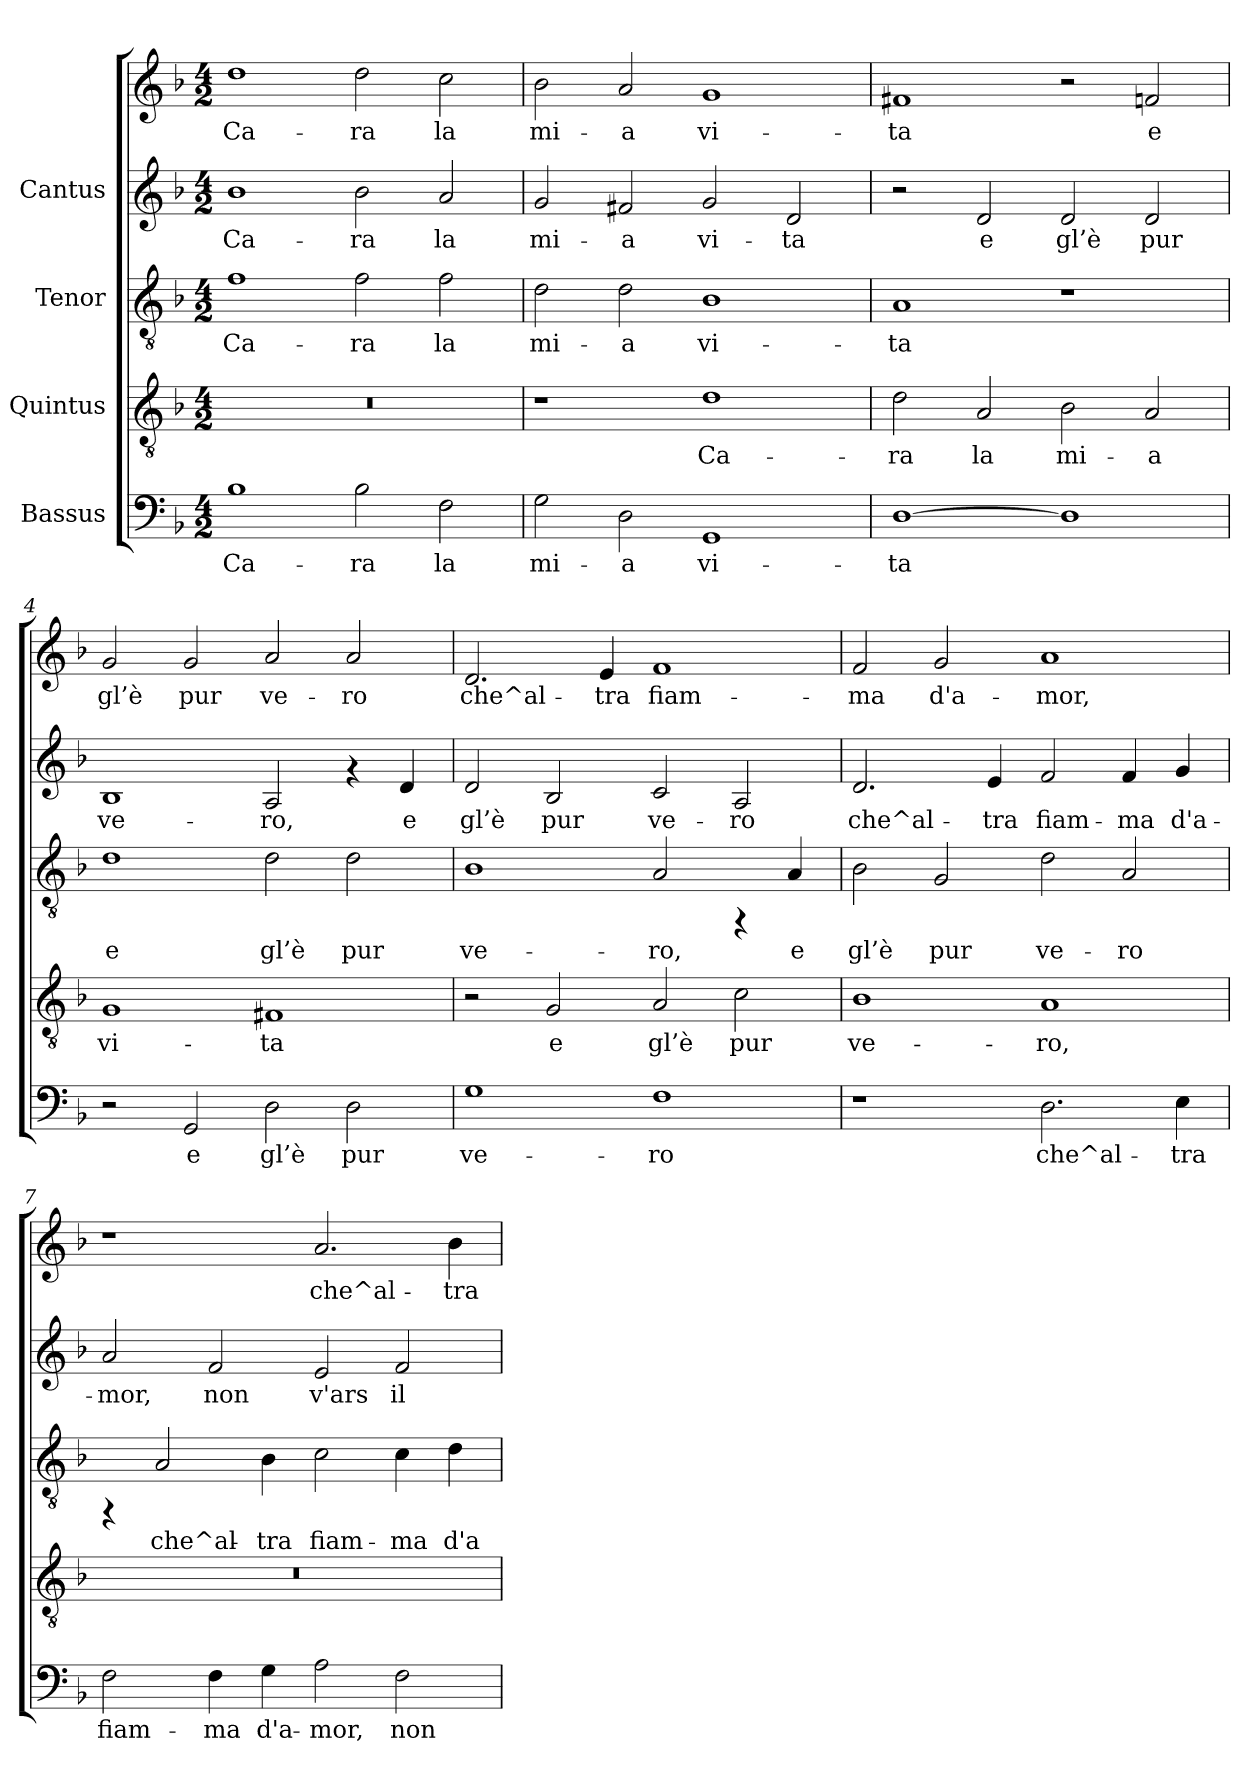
**kern	**text	**kern	**text	**kern	**text	**kern	**text	**kern	**text
*part4	*part4	*part3	*part3	*part2	*part2	*part1	*part1	*part1	*part1
*staff5	*staff5	*staff4	*staff4	*staff3	*staff3	*staff2	*staff2	*staff1	*staff1
*I"Bassus	*	*I"Quintus	*	*I"Tenor	*	*I"Cantus	*	*	*
!!LO:PB:g=z
*stria5	*	*stria5	*	*stria5	*	*stria5	*	*stria5	*
*clefF4	*	*clefGv2	*	*clefGv2	*	*clefG2	*	*clefG2	*
*k[b-]	*	*k[b-]	*	*k[b-]	*	*k[b-]	*	*k[b-]	*
*F:	*	*F:	*	*F:	*	*F:	*	*F:	*
*M4/2	*	*M4/2	*	*M4/2	*	*M4/2	*	*M4/2	*
*MM156	*	*MM156	*	*MM156	*	*MM156	*	*MM156	*
=1	=1	=1	=1	=1	=1	=1	=1	=1	=1
!	!LO:LY:b:cj	!	!	!	!LO:LY:b:cj	!	!LO:LY:b:cj	!	!LO:LY:b:cj
1B-	Ca-	0r	.	1f	Ca-	1b-	Ca-	1dd	Ca-
!	!LO:LY:b:cj	!	!	!	!LO:LY:b:cj	!	!LO:LY:b:cj	!	!LO:LY:b:cj
2B-\	-ra	.	.	2f\	-ra	2b-\	-ra	2dd\	-ra
!	!LO:LY:b:cj	!	!	!	!LO:LY:b:cj	!	!LO:LY:b:cj	!	!LO:LY:b:cj
2F\	la	.	.	2f\	la	2a/	la	2cc\	la
=2	=2	=2	=2	=2	=2	=2	=2	=2	=2
!	!LO:LY:b:cj	!	!	!	!LO:LY:b:cj	!	!LO:LY:b:cj	!	!LO:LY:b:cj
2G\	mi-	1r	.	2d\	mi-	2g/	-mi-	2b-\	mi-
!	!LO:LY:b:cj	!	!	!	!LO:LY:b:cj	!	!LO:LY:b:cj	!	!LO:LY:b:cj
2D\	-a	.	.	2d\	-a	2f#X/	-a	2a/	-a
!	!LO:LY:b:cj	!	!LO:LY:b:cj	!	!LO:LY:b:cj	!	!LO:LY:b:cj	!	!LO:LY:b:cj
1GG	vi-	1d	Ca-	1B-	vi-	2g/	vi-	1g	vi-
!	!	!	!	!	!	!	!LO:LY:b:cj	!	!
.	.	.	.	.	.	2d/	-ta	.	.
=3	=3	=3	=3	=3	=3	=3	=3	=3	=3
!	!LO:LY:b:cj	!	!LO:LY:b:cj	!	!LO:LY:b:cj	!	!	!	!LO:LY:b:cj
[>1D	-ta	2d\	-ra	1A	-ta	2r	.	1f#X	ta
!	!	!	!LO:LY:b:cj	!	!	!	!LO:LY:b:cj	!	!
.	.	2A/	la	.	.	2d/	e	.	.
!	!LO:LY:b:cj	!	!LO:LY:b:cj	!	!	!	!LO:LY:b:cj	!	!
1D]	.	2B-\	mi-	1r	.	2d/	gl’è	2r	.
!	!	!	!LO:LY:b:cj	!	!	!	!LO:LY:b:cj	!	!LO:LY:b:cj
.	.	2A/	-a	.	.	2d/	pur	2fn/	e
=4	=4	=4	=4	=4	=4	=4	=4	=4	=4
!	!	!	!LO:LY:b:cj	!	!LO:LY:b:cj	!	!LO:LY:b:cj	!	!LO:LY:b:cj
2r	.	1G	vi-	1d	e	1B-	ve-	2g/	gl’è
!	!LO:LY:b:cj	!	!	!	!	!	!	!	!LO:LY:b:cj
2GG/	e	.	.	.	.	.	.	2g/	pur
!	!LO:LY:b:cj	!	!LO:LY:b:cj	!	!LO:LY:b:cj	!	!LO:LY:b:cj	!	!LO:LY:b:cj
2D\	gl’è	1F#X	-ta	2d\	gl’è	2A/	-ro,	2a/	ve-
!	!LO:LY:b:cj	!	!	!	!LO:LY:b:cj	!	!	!	!LO:LY:b:cj
2D\	pur	.	.	2d\	pur	4rf	.	2a/	-ro
!	!	!	!	!	!	!	!LO:LY:b:cj	!	!
.	.	.	.	.	.	4d/	e	.	.
!!LO:LB:g=z
=5	=5	=5	=5	=5	=5	=5	=5	=5	=5
!	!LO:LY:b:cj	!	!	!	!LO:LY:b:cj	!	!LO:LY:b:cj	!	!LO:LY:b:cj
1G	ve-	2r	.	1B-	ve-	2d/	-gl’è	2.d/	che^al-
!	!	!	!LO:LY:b:cj	!	!	!	!LO:LY:b:cj	!	!
.	.	2G/	e	.	.	2B-/	pur	.	.
!	!	!	!	!	!	!	!	!	!LO:LY:b:cj
.	.	.	.	.	.	.	.	4e/	-tra
!	!LO:LY:b:cj	!	!LO:LY:b:cj	!	!LO:LY:b:cj	!	!LO:LY:b:cj	!	!LO:LY:b:cj
1F	-ro	2A/	gl’è	2A/	-ro,	2c/	ve-	1f	fiam-
!	!	!	!LO:LY:b:cj	!	!	!	!LO:LY:b:cj	!	!
.	.	2c\	pur	4rFF	.	2A/	-ro	.	.
!	!	!	!	!	!LO:LY:b:cj	!	!	!	!
.	.	.	.	4A/	e	.	.	.	.
=6	=6	=6	=6	=6	=6	=6	=6	=6	=6
!	!	!	!LO:LY:b:cj	!	!LO:LY:b:cj	!	!LO:LY:b:cj	!	!LO:LY:b:cj
1r	.	1B-	ve-	2B-\	gl’è	2.d/	che^al-	2f/	ma
!	!	!	!	!	!LO:LY:b:cj	!	!	!	!LO:LY:b:cj
.	.	.	.	2G/	pur	.	.	2g/	d'a-
!	!	!	!	!	!	!	!LO:LY:b:cj	!	!
.	.	.	.	.	.	4e/	-tra	.	.
!	!LO:LY:b:cj	!	!LO:LY:b:cj	!	!LO:LY:b:cj	!	!LO:LY:b:cj	!	!LO:LY:b:cj
2.D\	che^al-	1A	-ro,	2d\	ve-	2f/	fiam-	1a	-mor,
!	!	!	!	!	!LO:LY:b:cj	!	!LO:LY:b:cj	!	!
.	.	.	.	2A/	-ro	4f/	-ma	.	.
!	!LO:LY:b:cj	!	!	!	!	!	!LO:LY:b:cj	!	!
4E\	-tra	.	.	.	.	4g/	d'a-	.	.
=7	=7	=7	=7	=7	=7	=7	=7	=7	=7
!	!LO:LY:b:cj	!	!	!	!	!	!LO:LY:b:cj	!	!
2F\	fiam-	0r	.	4rFF	.	2a/	mor,	1r	.
!	!	!	!	!	!LO:LY:b:cj	!	!	!	!
.	.	.	.	2A/	che^al-	.	.	.	.
!	!LO:LY:b:cj	!	!	!	!	!	!LO:LY:b:cj	!	!
4F\	-ma	.	.	.	.	2f/	non	.	.
!	!LO:LY:b:cj	!	!	!	!LO:LY:b:cj	!	!	!	!
4G\	d'a-	.	.	4B-\	-tra	.	.	.	.
!	!LO:LY:b:cj	!	!	!	!LO:LY:b:cj	!	!LO:LY:b:cj	!	!LO:LY:b:cj
2A\	-mor,	.	.	2c\	fiam-	2e/	v'ars	2.a/	-che^al-
!	!LO:LY:b:cj	!	!	!	!LO:LY:b:cj	!	!LO:LY:b:cj	!	!
2F\	non	.	.	4c\	-ma	2f/	il	.	.
!	!	!	!	!	!LO:LY:b:cj	!	!	!	!LO:LY:b:cj
.	.	.	.	4d\	d'a-	.	.	4b-\	-tra
=	=	=	=	=	=	=	=	=	=
*-	*-	*-	*-	*-	*-	*-	*-	*-	*-
